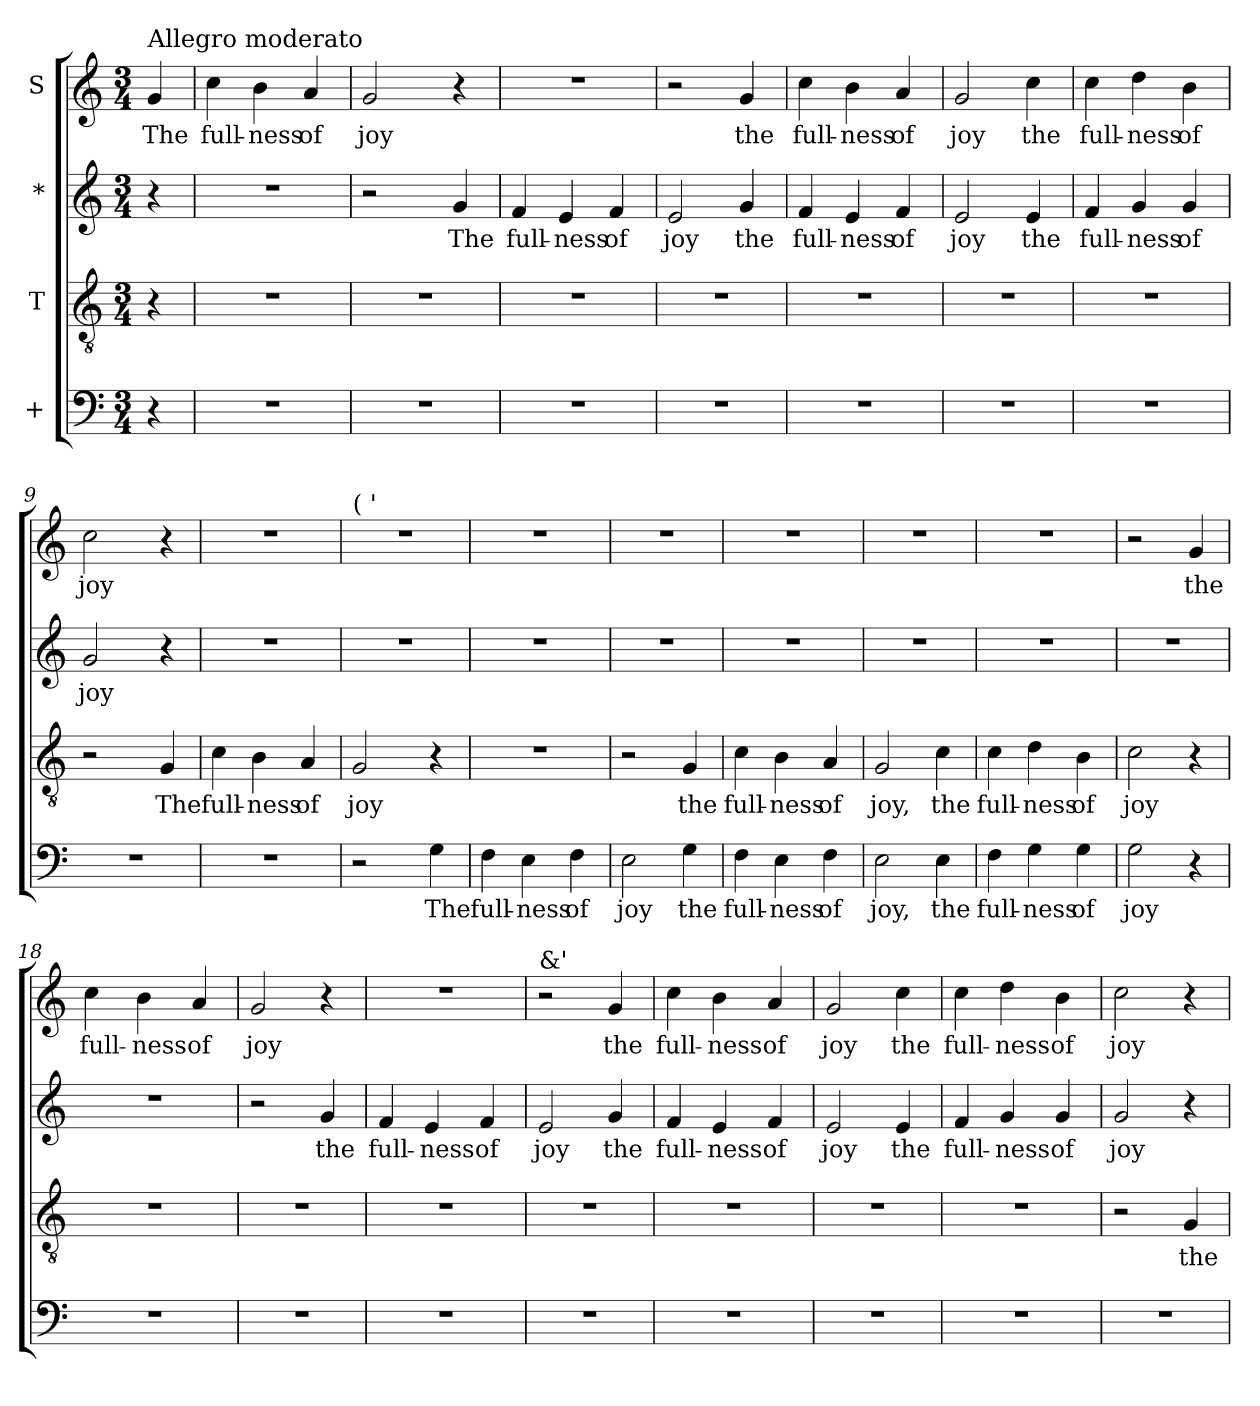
**kern	**text	**kern	**text	**kern	**text	**kern	**text
*part4	*part4	*part3	*part3	*part2	*part2	*part1	*part1
*staff4	*staff4	*staff3	*staff3	*staff2	*staff2	*staff1	*staff1
*I"+	*	*I"T	*	*I"*	*	*I"S	*
*clefF4	*	*clefGv2	*	*clefG2	*	*clefG2	*
*k[]	*	*k[]	*	*k[]	*	*k[]	*
*C:	*	*C:	*	*C:	*	*C:	*
*M3/4	*	*M3/4	*	*M3/4	*	*M3/4	*
=1	=1	=1	=1	=1	=1	=1	=1
!	!	!	!	!	!	!LO:TX:a:t=Allegro moderato	!
!	!	!	!	!	!	!	!LO:LY:b
4r	.	4r	.	4r	.	4g/	The
=2	=2	=2	=2	=2	=2	=2	=2
!LO:N:vis=1	!	!LO:N:vis=1	!	!LO:N:vis=1	!	!	!LO:LY:b
2.r	.	2.r	.	2.r	.	4cc\	full-
!	!	!	!	!	!	!	!LO:LY:b
.	.	.	.	.	.	4b\	-ness
!	!	!	!	!	!	!	!LO:LY:b
.	.	.	.	.	.	4a/	of
=3	=3	=3	=3	=3	=3	=3	=3
!LO:N:vis=1	!	!LO:N:vis=1	!	!	!	!	!LO:LY:b
*	*	*	*	*^	*	*	*
2.r	.	2.r	.	2r	4.ryy	.	2g/	joy
.	.	.	.	.	4.ryy	.	.	.
!	!	!	!	!	!	!LO:LY:b	!	!
.	.	.	.	4g/	.	The	4r	.
=4	=4	=4	=4	=4	=4	=4	=4	=4
!LO:N:vis=1	!	!LO:N:vis=1	!	!	!	!LO:LY:b	!LO:N:vis=1	!
*	*	*	*	*v	*v	*	*	*
2.r	.	2.r	.	4f/	full-	2.r	.
!	!	!	!	!	!LO:LY:b	!	!
.	.	.	.	4e/	-ness	.	.
!	!	!	!	!	!LO:LY:b	!	!
.	.	.	.	4f/	of	.	.
=5	=5	=5	=5	=5	=5	=5	=5
!LO:N:vis=1	!	!LO:N:vis=1	!	!	!LO:LY:b	!	!
2.r	.	2.r	.	2e/	joy	2r	.
!	!	!	!	!	!LO:LY:b	!	!LO:LY:b
.	.	.	.	4g/	the	4g/	the
=6	=6	=6	=6	=6	=6	=6	=6
!LO:N:vis=1	!	!LO:N:vis=1	!	!	!LO:LY:b	!	!LO:LY:b
2.r	.	2.r	.	4f/	full-	4cc\	full-
!	!	!	!	!	!LO:LY:b	!	!LO:LY:b
.	.	.	.	4e/	-ness	4b\	-ness
!	!	!	!	!	!LO:LY:b	!	!LO:LY:b
.	.	.	.	4f/	of	4a/	of
=7	=7	=7	=7	=7	=7	=7	=7
!LO:N:vis=1	!	!LO:N:vis=1	!	!	!LO:LY:b	!	!LO:LY:b
2.r	.	2.r	.	2e/	joy	2g/	joy
!	!	!	!	!	!LO:LY:b	!	!LO:LY:b
.	.	.	.	4e/	the	4cc\	the
=8	=8	=8	=8	=8	=8	=8	=8
!LO:N:vis=1	!	!LO:N:vis=1	!	!	!LO:LY:b	!	!LO:LY:b
2.r	.	2.r	.	4f/	full-	4cc\	full-
!	!	!	!	!	!LO:LY:b	!	!LO:LY:b
.	.	.	.	4g/	-ness	4dd\	-ness
!	!	!	!	!	!LO:LY:b	!	!LO:LY:b
.	.	.	.	4g/	of	4b\	of
=9	=9	=9	=9	=9	=9	=9	=9
!LO:N:vis=1	!	!	!	!	!LO:LY:b	!	!LO:LY:b
*	*	*^	*	*	*	*	*
2.r	.	2r	4.ryy	.	2g/	joy	2cc\	joy
.	.	.	4.ryy	.	.	.	.	.
!	!	!	!	!LO:LY:b	!	!	!	!
.	.	4G/	.	The	4r	.	4r	.
=10	=10	=10	=10	=10	=10	=10	=10	=10
!LO:N:vis=1	!	!	!	!LO:LY:b	!LO:N:vis=1	!	!LO:N:vis=1	!
*	*	*v	*v	*	*	*	*	*
2.r	.	4c\	full-	2.r	.	2.r	.
!	!	!	!LO:LY:b	!	!	!	!
.	.	4B\	-ness	.	.	.	.
!	!	!	!LO:LY:b	!	!	!	!
.	.	4A/	of	.	.	.	.
!!LO:LB:g=z
=11	=11	=11	=11	=11	=11	=11	=11
!	!	!	!	!	!	!LO:TX:a:t=( '	!
!	!	!	!LO:LY:b	!LO:N:vis=1	!	!LO:N:vis=1	!
*^	*	*	*	*	*	*	*
2r	4.ryy	.	2G/	joy	2.r	.	2.r	.
.	4.ryy	.	.	.	.	.	.	.
!	!	!LO:LY:b	!	!	!	!	!	!
4G\	.	The	4r	.	.	.	.	.
=12	=12	=12	=12	=12	=12	=12	=12	=12
!	!	!LO:LY:b	!LO:N:vis=1	!	!LO:N:vis=1	!	!LO:N:vis=1	!
*v	*v	*	*	*	*	*	*	*
4F\	full-	2.r	.	2.r	.	2.r	.
!	!LO:LY:b	!	!	!	!	!	!
4E\	-ness	.	.	.	.	.	.
!	!LO:LY:b	!	!	!	!	!	!
4F\	of	.	.	.	.	.	.
=13	=13	=13	=13	=13	=13	=13	=13
!	!LO:LY:b	!	!	!LO:N:vis=1	!	!LO:N:vis=1	!
2E\	joy	2r	.	2.r	.	2.r	.
!	!LO:LY:b	!	!LO:LY:b	!	!	!	!
4G\	the	4G/	the	.	.	.	.
=14	=14	=14	=14	=14	=14	=14	=14
!	!LO:LY:b	!	!LO:LY:b	!LO:N:vis=1	!	!LO:N:vis=1	!
4F\	full-	4c\	full-	2.r	.	2.r	.
!	!LO:LY:b	!	!LO:LY:b	!	!	!	!
4E\	-ness	4B\	-ness	.	.	.	.
!	!LO:LY:b	!	!LO:LY:b	!	!	!	!
4F\	of	4A/	of	.	.	.	.
=15	=15	=15	=15	=15	=15	=15	=15
!	!LO:LY:b	!	!LO:LY:b	!LO:N:vis=1	!	!LO:N:vis=1	!
2E\	joy,	2G/	joy,	2.r	.	2.r	.
!	!LO:LY:b	!	!LO:LY:b	!	!	!	!
4E\	the	4c\	the	.	.	.	.
=16	=16	=16	=16	=16	=16	=16	=16
!	!LO:LY:b	!	!LO:LY:b	!LO:N:vis=1	!	!LO:N:vis=1	!
4F\	full-	4c\	full-	2.r	.	2.r	.
!	!LO:LY:b	!	!LO:LY:b	!	!	!	!
4G\	-ness	4d\	-ness	.	.	.	.
!	!LO:LY:b	!	!LO:LY:b	!	!	!	!
4G\	of	4B\	of	.	.	.	.
=17	=17	=17	=17	=17	=17	=17	=17
!	!LO:LY:b	!	!LO:LY:b	!LO:N:vis=1	!	!	!
2G\	joy	2c\	joy	2.r	.	2r	.
!	!	!	!	!	!	!	!LO:LY:b
4r	.	4r	.	.	.	4g/	the
=18	=18	=18	=18	=18	=18	=18	=18
!LO:N:vis=1	!	!LO:N:vis=1	!	!LO:N:vis=1	!	!	!LO:LY:b
2.r	.	2.r	.	2.r	.	4cc\	full-
!	!	!	!	!	!	!	!LO:LY:b
.	.	.	.	.	.	4b\	-ness
!	!	!	!	!	!	!	!LO:LY:b
.	.	.	.	.	.	4a/	of
=19	=19	=19	=19	=19	=19	=19	=19
!LO:N:vis=1	!	!LO:N:vis=1	!	!	!	!	!LO:LY:b
2.r	.	2.r	.	2r	.	2g/	joy
!	!	!	!	!	!LO:LY:b	!	!
.	.	.	.	4g/	the	4r	.
=20	=20	=20	=20	=20	=20	=20	=20
!LO:N:vis=1	!	!LO:N:vis=1	!	!	!LO:LY:b	!LO:N:vis=1	!
2.r	.	2.r	.	4f/	full-	2.r	.
!	!	!	!	!	!LO:LY:b	!	!
.	.	.	.	4e/	-ness	.	.
!	!	!	!	!	!LO:LY:b	!	!
.	.	.	.	4f/	of	.	.
!!LO:LB:g=z
=21	=21	=21	=21	=21	=21	=21	=21
!	!	!	!	!	!	!LO:TX:a:t=&'	!
!LO:N:vis=1	!	!LO:N:vis=1	!	!	!LO:LY:b	!	!
2.r	.	2.r	.	2e/	joy	2r	.
!	!	!	!	!	!LO:LY:b	!	!LO:LY:b
.	.	.	.	4g/	the	4g/	the
=22	=22	=22	=22	=22	=22	=22	=22
!LO:N:vis=1	!	!LO:N:vis=1	!	!	!LO:LY:b	!	!LO:LY:b
2.r	.	2.r	.	4f/	full-	4cc\	full-
!	!	!	!	!	!LO:LY:b	!	!LO:LY:b
.	.	.	.	4e/	-ness	4b\	-ness
!	!	!	!	!	!LO:LY:b	!	!LO:LY:b
.	.	.	.	4f/	of	4a/	of
=23	=23	=23	=23	=23	=23	=23	=23
!LO:N:vis=1	!	!LO:N:vis=1	!	!	!LO:LY:b	!	!LO:LY:b
2.r	.	2.r	.	2e/	joy	2g/	joy
!	!	!	!	!	!LO:LY:b	!	!LO:LY:b
.	.	.	.	4e/	the	4cc\	the
=24	=24	=24	=24	=24	=24	=24	=24
!LO:N:vis=1	!	!LO:N:vis=1	!	!	!LO:LY:b	!	!LO:LY:b
2.r	.	2.r	.	4f/	full-	4cc\	full-
!	!	!	!	!	!LO:LY:b	!	!LO:LY:b
.	.	.	.	4g/	-ness	4dd\	-ness
!	!	!	!	!	!LO:LY:b	!	!LO:LY:b
.	.	.	.	4g/	of	4b\	of
=25	=25	=25	=25	=25	=25	=25	=25
!LO:N:vis=1	!	!	!	!	!LO:LY:b	!	!LO:LY:b
2.r	.	2r	.	2g/	joy	2cc\	joy
!	!	!	!LO:LY:b	!	!	!	!
.	.	4G/	the	4r	.	4r	.
=	=	=	=	=	=	=	=
*-	*-	*-	*-	*-	*-	*-	*-
